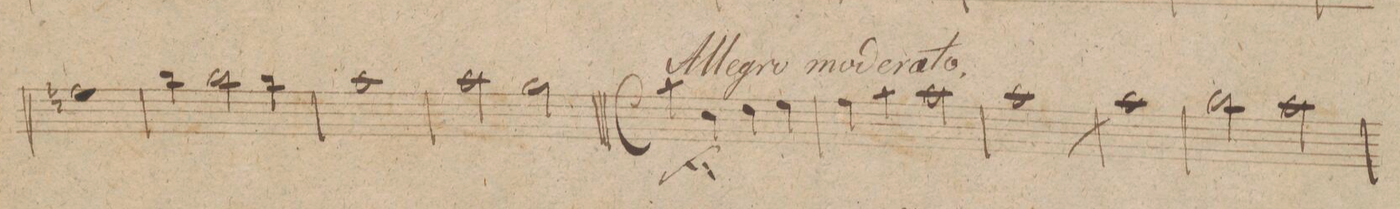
**kern	**dynam
*I"Flauto. 2do	*
*clefG2	*
*k[f#c#g#]	*
*met(c)	*
*M4/4	*
1ffn	.
=16	=16
4bb\	.
2bb\	.
4bb\	.
=17	=17
1aa	.
=18	=18
2aa\	.
2gg#\	.
=19||	=19||
*M4/4	*
*met(c)	*
*mmet(c)	*
4aa\	f
4cc#\	.
4dd\	.
4ee\	.
=20	=20
4ff#\	.
4aa\	.
2aa\	.
=21	=21
[1aa	.
=22	=22
1aa]	.
=23	=23
2bb\	.
2aa\	.
=24	=24
*-	*-
